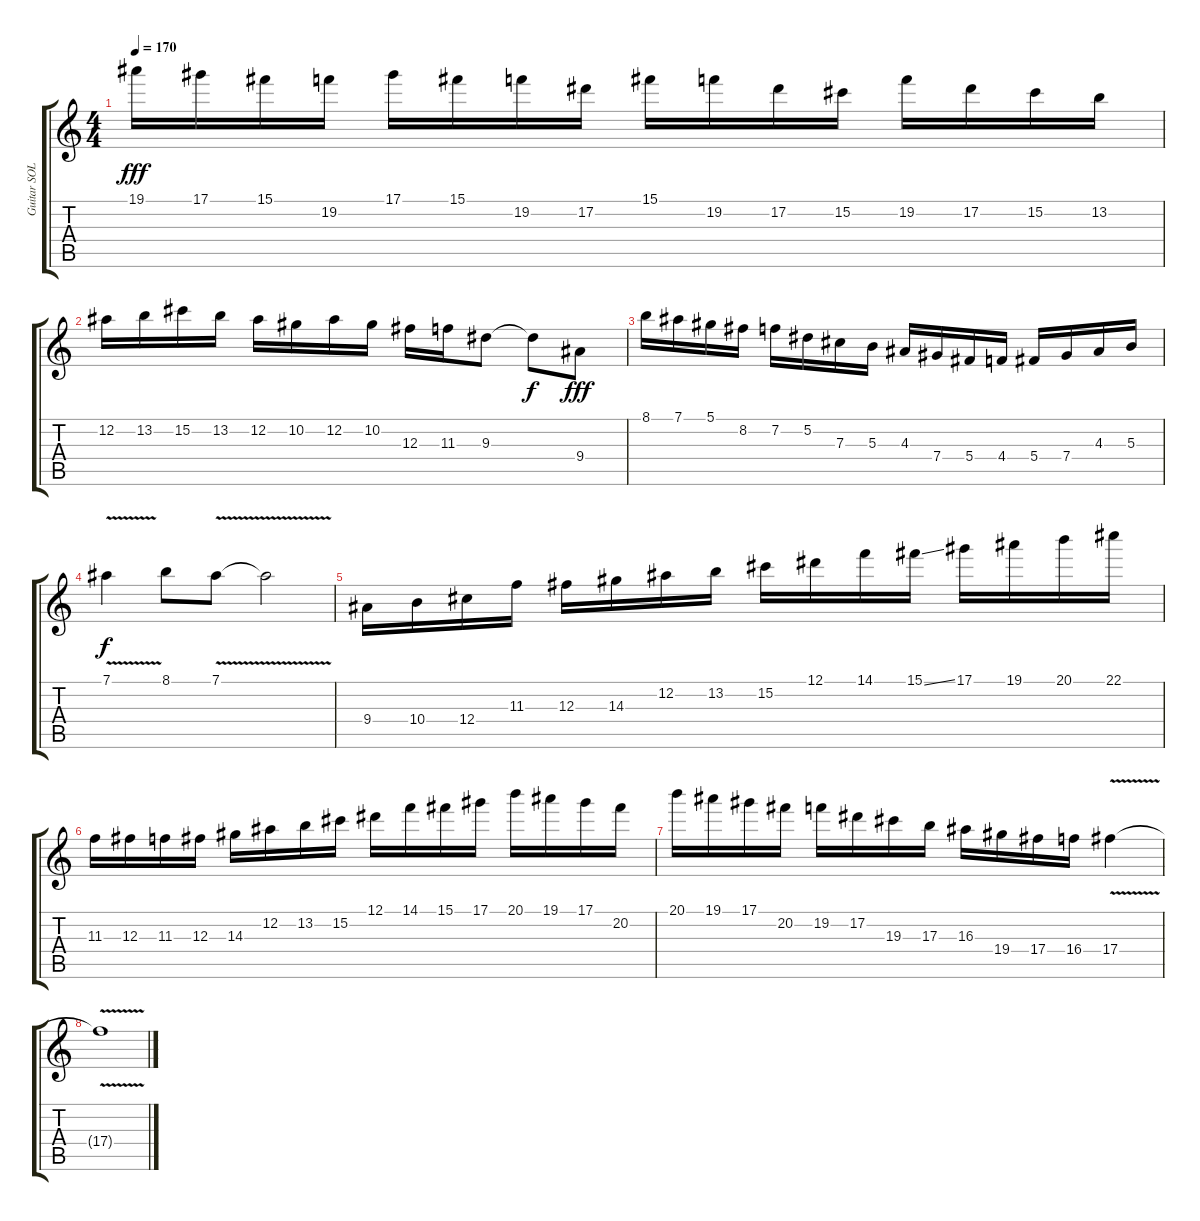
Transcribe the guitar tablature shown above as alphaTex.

\track ("Guitar SOLO" "Guitar SOL") {instrument overdrivenguitar}
\staff {score tabs}
\tuning (Eb4 Bb3 Gb3 Db3 Ab2 Eb2) {hide}
\ts (4 4)
\tempo 170
\clef g2
\ks c
19.1.16{dy fff} 17.1.16 15.1.16 19.2.16 17.1.16 15.1.16 19.2.16 17.2.16 15.1.16 19.2.16 17.2.16 15.2.16 19.2.16 17.2.16 15.2.16 13.2.16 |
12.2.16 13.2.16 15.2.16 13.2.16 12.2.16 10.2.16 12.2.16 10.2.16 12.3.16 11.3.16 9.3.8 9.3{t}.8{dy f} 9.4.8{dy fff} |
8.1.16 7.1.16 5.1.16 8.2.16 7.2.16 5.2.16 7.3.16 5.3.16 4.3.16 7.4.16 5.4.16 4.4.16 5.4.16 7.4.16 4.3.16 5.3.16 |
7.1{v}.4{dy f} 8.1.8 7.1{v}.8 7.1{t}.2 |
9.4.16 10.4.16 12.4.16 11.3.16 12.3.16 14.3.16 12.2.16 13.2.16 15.2.16 12.1.16 14.1.16 15.1{ss}.16 17.1.16 19.1.16 20.1.16 22.1.16 |
11.3.16 12.3.16 11.3.16 12.3.16 14.3.16 12.2.16 13.2.16 15.2.16 12.1.16 14.1.16 15.1.16 17.1.16 20.1.16 19.1.16 17.1.16 20.2.16 |
20.1.16 19.1.16 17.1.16 20.2.16 19.2.16 17.2.16 19.3.16 17.3.16 16.3.16 19.4.16 17.4.16 16.4.16 17.4{v}.4 |
17.4{t}.1
